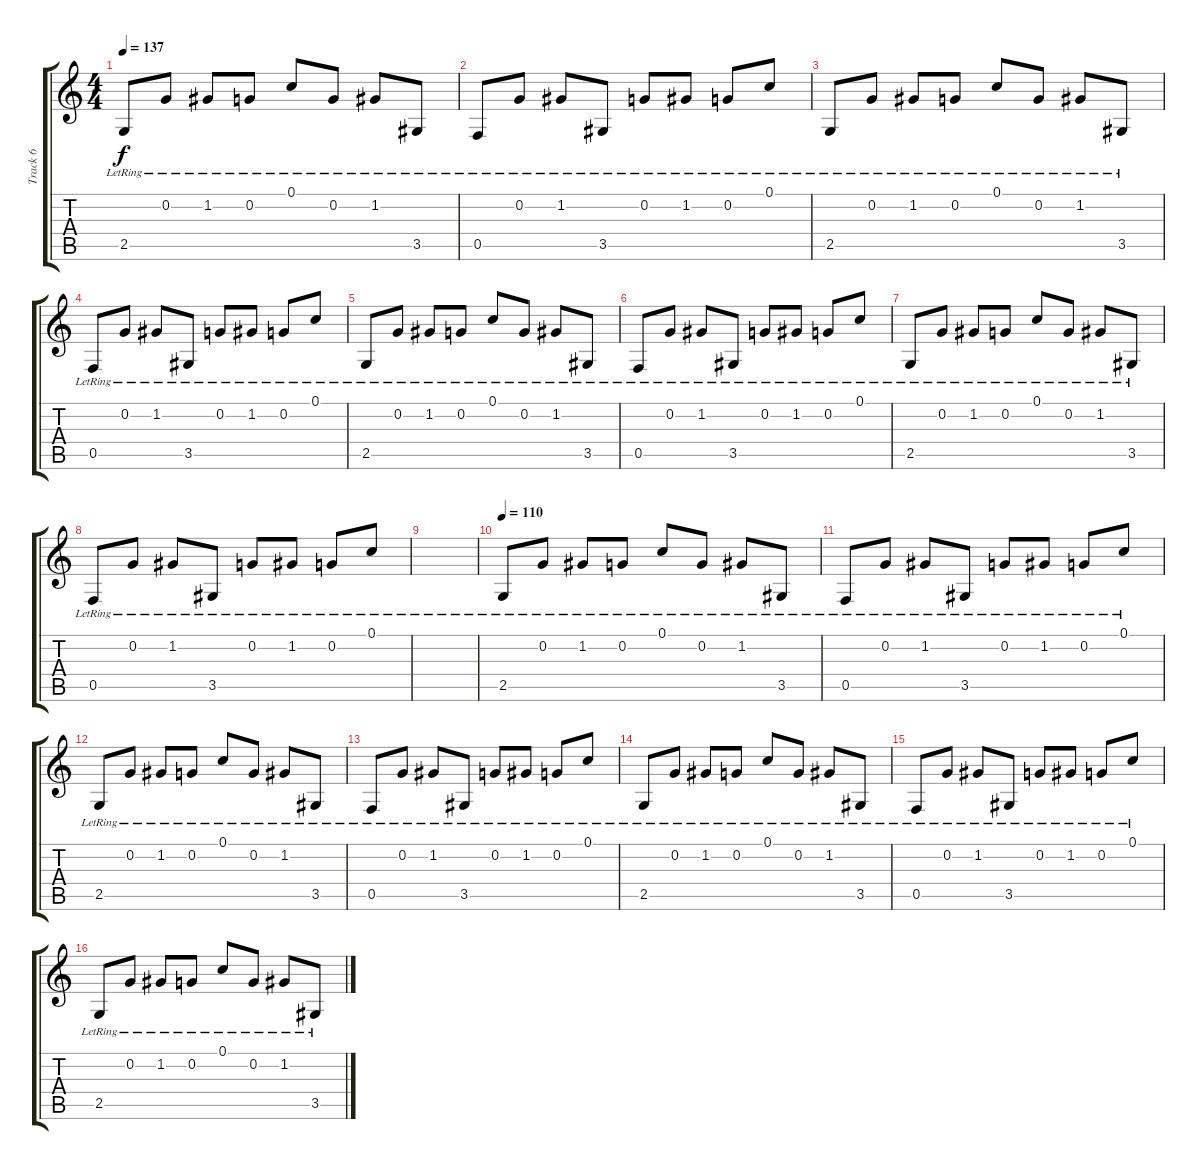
\track ("Track 6" "Track 6") {instrument electricguitarclean}
\staff {score tabs}
\tuning (C4 G3 Eb3 Bb2 F2 C2) {hide}
\ts (4 4)
\tempo 137
\clef g2
\ks c
2.5{lr}.8{dy f} 0.2{lr}.8 1.2{lr}.8 0.2{lr}.8 0.1{lr}.8 0.2{lr}.8 1.2{lr}.8 3.5{lr}.8 |
0.5{lr}.8 0.2{lr}.8 1.2{lr}.8 3.5{lr}.8 0.2{lr}.8 1.2{lr}.8 0.2{lr}.8 0.1{lr}.8 |
2.5{lr}.8 0.2{lr}.8 1.2{lr}.8 0.2{lr}.8 0.1{lr}.8 0.2{lr}.8 1.2{lr}.8 3.5{lr}.8 |
0.5{lr}.8 0.2{lr}.8 1.2{lr}.8 3.5{lr}.8 0.2{lr}.8 1.2{lr}.8 0.2{lr}.8 0.1{lr}.8 |
2.5{lr}.8 0.2{lr}.8 1.2{lr}.8 0.2{lr}.8 0.1{lr}.8 0.2{lr}.8 1.2{lr}.8 3.5{lr}.8 |
0.5{lr}.8 0.2{lr}.8 1.2{lr}.8 3.5{lr}.8 0.2{lr}.8 1.2{lr}.8 0.2{lr}.8 0.1{lr}.8 |
2.5{lr}.8 0.2{lr}.8 1.2{lr}.8 0.2{lr}.8 0.1{lr}.8 0.2{lr}.8 1.2{lr}.8 3.5{lr}.8 |
0.5{lr}.8 0.2{lr}.8 1.2{lr}.8 3.5{lr}.8 0.2{lr}.8 1.2{lr}.8 0.2{lr}.8 0.1{lr}.8 |
|
\tempo 105
\tempo 110
2.5{lr}.8 0.2{lr}.8 1.2{lr}.8 0.2{lr}.8 0.1{lr}.8 0.2{lr}.8 1.2{lr}.8 3.5{lr}.8 |
0.5{lr}.8 0.2{lr}.8 1.2{lr}.8 3.5{lr}.8 0.2{lr}.8 1.2{lr}.8 0.2{lr}.8 0.1{lr}.8 |
2.5{lr}.8 0.2{lr}.8 1.2{lr}.8 0.2{lr}.8 0.1{lr}.8 0.2{lr}.8 1.2{lr}.8 3.5{lr}.8 |
0.5{lr}.8 0.2{lr}.8 1.2{lr}.8 3.5{lr}.8 0.2{lr}.8 1.2{lr}.8 0.2{lr}.8 0.1{lr}.8 |
2.5{lr}.8 0.2{lr}.8 1.2{lr}.8 0.2{lr}.8 0.1{lr}.8 0.2{lr}.8 1.2{lr}.8 3.5{lr}.8 |
0.5{lr}.8 0.2{lr}.8 1.2{lr}.8 3.5{lr}.8 0.2{lr}.8 1.2{lr}.8 0.2{lr}.8 0.1{lr}.8 |
2.5{lr}.8 0.2{lr}.8 1.2{lr}.8 0.2{lr}.8 0.1{lr}.8 0.2{lr}.8 1.2{lr}.8 3.5{lr}.8
